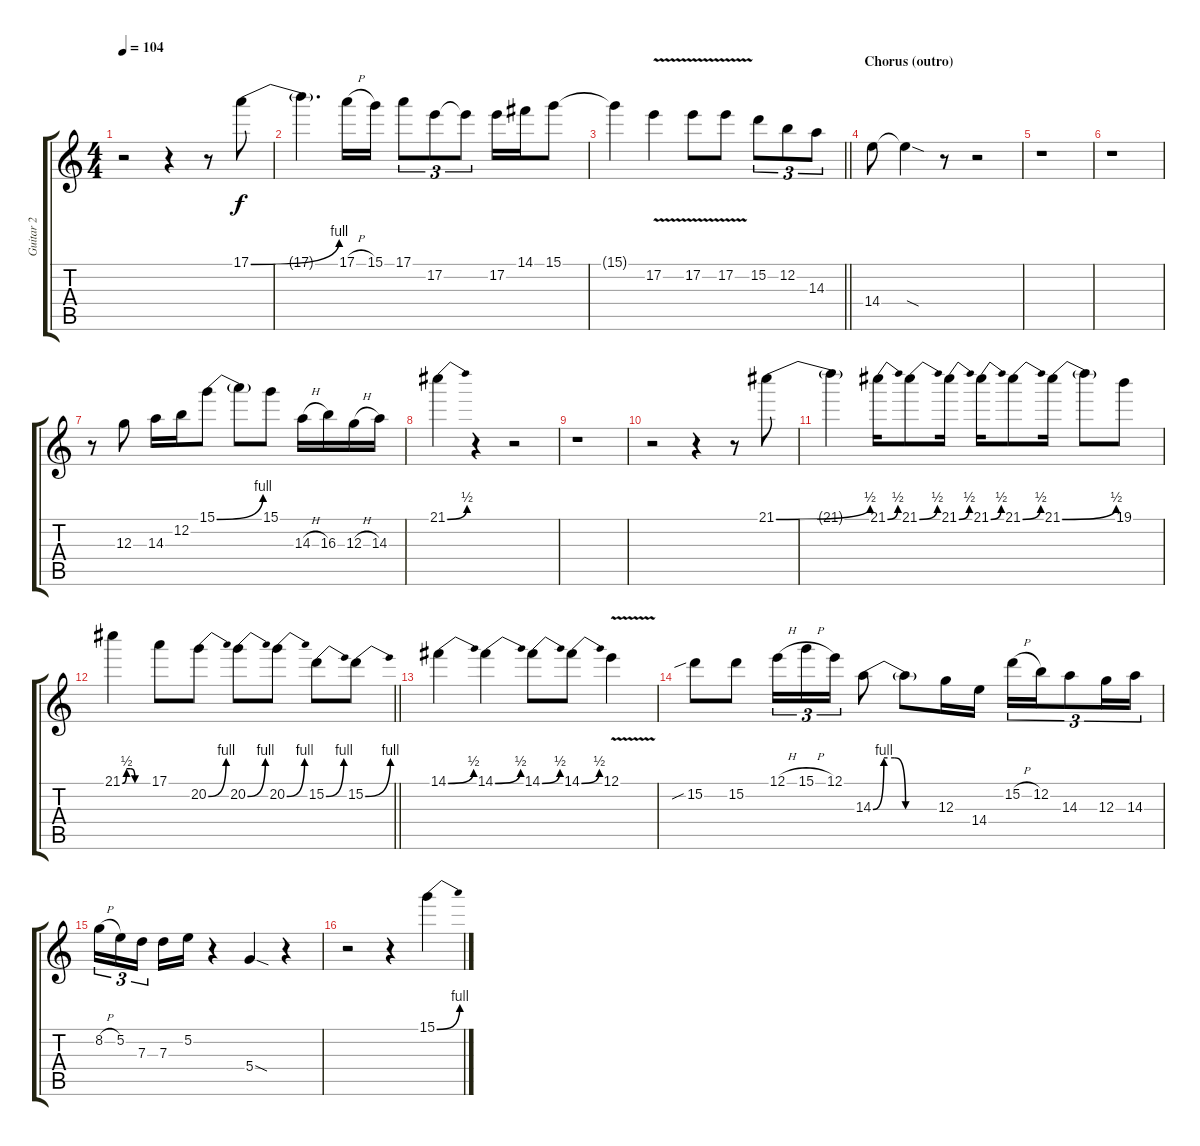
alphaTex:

\track ("Guitar 2" "Guitar 2") {instrument overdrivenguitar}
\staff {score tabs}
\tuning (E4 B3 G3 D3 A2 E2) {hide}
\ts (4 4)
\tempo 104
\clef g2
\ks c
r.2{dy f} r.4 r.8 17.1{be (bend 0 0 60 4)}.8 |
17.1{t}.4{d} 17.1{h}.16 15.1.16 17.1.8{tu (3 2)} 17.2.8{tu (3 2)} 17.2{t}.8{tu (3 2)} 17.2.16 14.1.16 15.1.8 |
\barLineRight lightlight
15.1{t}.4 17.2{v}.4 17.2{v}.8 17.2{v}.8 15.2.8{tu (3 2)} 12.2.8{tu (3 2)} 14.3.8{tu (3 2)} |
\section ("" "Chorus (outro)")
14.4.8 14.4{sod t}.4 r.8 r.2 |
r.1 |
r.1 |
r.8 12.3.8 14.3.16 12.2.16 15.1{be (bend 0 0 60 4)}.8 15.1{t}.8 15.1.8 14.3{h}.16 16.3.16 12.3{h}.16 14.3.16 |
21.1{be (bend 0 0 60 2)}.4 r.4 r.2 |
r.1 |
r.2 r.4 r.8 21.1{be (bend 0 0 60 2)}.8 |
21.1{t}.4 21.1{be (bend 0 0 60 2)}.16 21.1{be (bend 0 0 60 2)}.8 21.1{be (bend 0 0 60 2)}.16 21.1{be (bend 0 0 60 2)}.16 21.1{be (bend 0 0 60 2)}.8 21.1{be (bend 0 0 60 2)}.16 21.1{t}.8 19.1.8 |
\barLineRight lightlight
21.1{be (custom 0 0 10 2 20 2 30 0 60 0)}.4 17.1.8 20.2{be (bend 0 0 60 4)}.8 20.2{be (bend 0 0 60 4)}.8 20.2{be (bend 0 0 60 4)}.8 15.2{be (bend 0 0 60 4)}.8 15.2{be (bend 0 0 60 4)}.8 |
14.1{be (bend 0 0 60 2)}.4 14.1{be (bend 0 0 60 2)}.4 14.1{be (bend 0 0 60 2)}.8 14.1{be (bend 0 0 60 2)}.8 12.1{v}.4 |
15.2{sib}.8 15.2.8 12.1{h}.16{tu (3 2)} 15.1{h}.16{tu (3 2)} 12.1.16{tu (3 2)} 14.3{be (custom 0 0 10 4 20 4 30 0 60 0)}.8 14.3{t}.8 12.3.16 14.4.16 15.2{h}.16{tu (3 2)} 12.2.16{tu (3 2)} 14.3.8{tu (3 2)} 12.3.16{tu (3 2)} 14.3.16{tu (3 2)} |
8.2{h}.16{tu (3 2)} 5.2.16{tu (3 2)} 7.3.16{tu (3 2) beam splitsecondary} 7.3.16 5.2.16 r.4 5.4{sod}.4 r.4 |
r.2 r.4 15.1{be (bend 0 0 60 4)}.4
